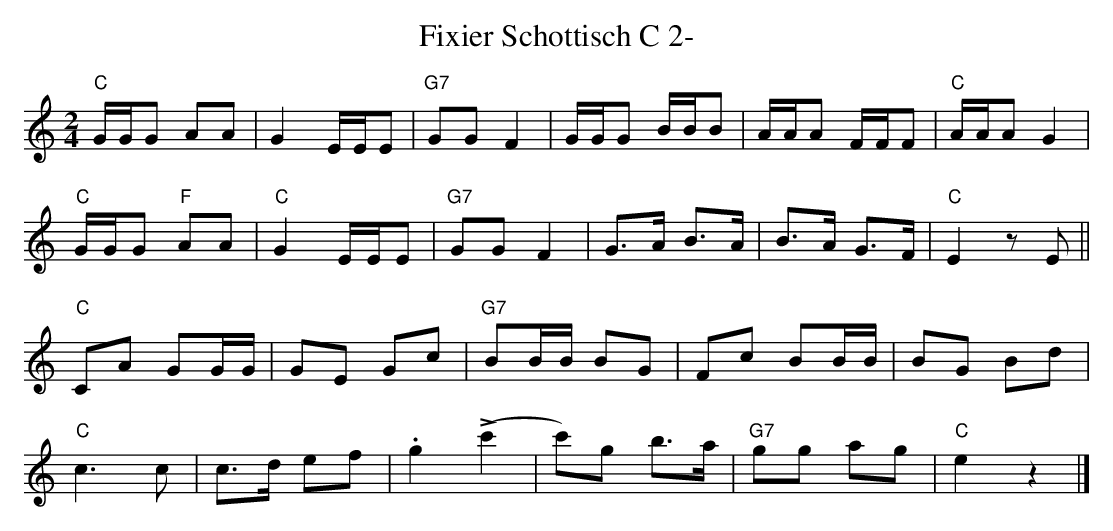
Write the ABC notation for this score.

X:1
T:Fixier Schottisch C 2-
M:2/4
L:1/8
K:C%%MIDI gchordon
"C"G/2G/2G AA | G2 E/2E/2E | "G7"GGF2 | G/2G/2G B/2B/2B | A/2A/2A F/2F/2F | "C"A/2A/2AG2 |
"C"G/2G/2G "F"AA | "C"G2 E/2E/2E | "G7"GGF2 | G>A B>A | B>A G>F | "C"E2zE ||
"C"CA GG/2G/2 | GE Gc | "G7"BB/2B/2 BG | Fc BB/2B/2 | BG Bd |
"C"c3c | c>d ef | .g2(!>!c'2 | c')g b>a | "G7"gg ag | "C"e2z2 |]
